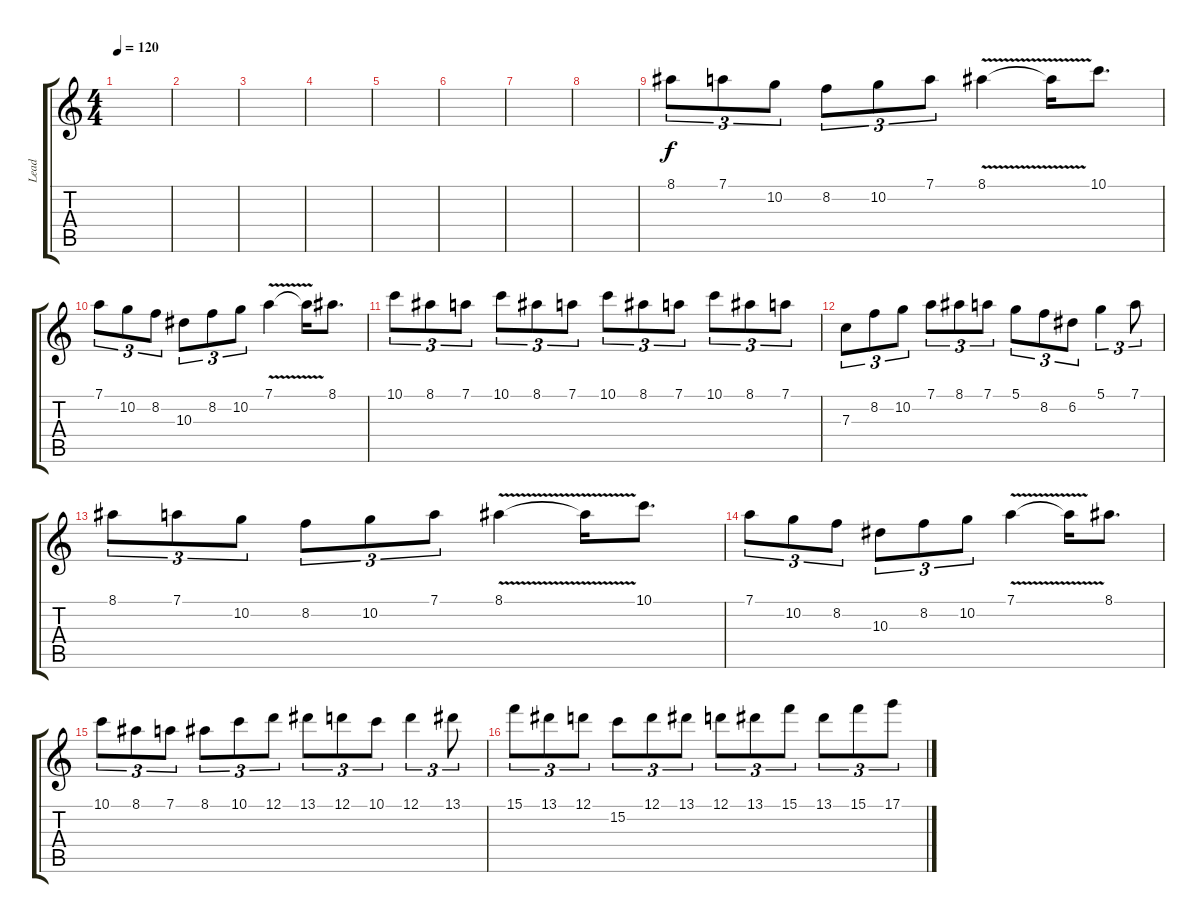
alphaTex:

\track ("Lead" "Lead") {instrument distortionguitar}
\staff {score tabs}
\tuning (D4 A3 F3 C3 G2 D2) {hide}
\ts (4 4)
\tempo 120
\clef g2
\ks c
|
|
|
|
|
|
|
|
8.1.8{tu (3 2)} 7.1.8{tu (3 2)} 10.2.8{tu (3 2)} 8.2.8{tu (3 2)} 10.2.8{tu (3 2)} 7.1.8{tu (3 2)} 8.1{v}.4 8.1{t}.16 10.1.8{d} |
7.1.8{tu (3 2)} 10.2.8{tu (3 2)} 8.2.8{tu (3 2)} 10.3.8{tu (3 2)} 8.2.8{tu (3 2)} 10.2.8{tu (3 2)} 7.1{v}.4 7.1{t}.16 8.1.8{d} |
10.1.8{tu (3 2)} 8.1.8{tu (3 2)} 7.1.8{tu (3 2)} 10.1.8{tu (3 2)} 8.1.8{tu (3 2)} 7.1.8{tu (3 2)} 10.1.8{tu (3 2)} 8.1.8{tu (3 2)} 7.1.8{tu (3 2)} 10.1.8{tu (3 2)} 8.1.8{tu (3 2)} 7.1.8{tu (3 2)} |
7.3.8{tu (3 2)} 8.2.8{tu (3 2)} 10.2.8{tu (3 2)} 7.1.8{tu (3 2)} 8.1.8{tu (3 2)} 7.1.8{tu (3 2)} 5.1.8{tu (3 2)} 8.2.8{tu (3 2)} 6.2.8{tu (3 2)} 5.1.4{tu (3 2)} 7.1.8{tu (3 2)} |
8.1.8{tu (3 2)} 7.1.8{tu (3 2)} 10.2.8{tu (3 2)} 8.2.8{tu (3 2)} 10.2.8{tu (3 2)} 7.1.8{tu (3 2)} 8.1{v}.4 8.1{t}.16 10.1.8{d} |
7.1.8{tu (3 2)} 10.2.8{tu (3 2)} 8.2.8{tu (3 2)} 10.3.8{tu (3 2)} 8.2.8{tu (3 2)} 10.2.8{tu (3 2)} 7.1{v}.4 7.1{t}.16 8.1.8{d} |
10.1.8{tu (3 2)} 8.1.8{tu (3 2)} 7.1.8{tu (3 2)} 8.1.8{tu (3 2)} 10.1.8{tu (3 2)} 12.1.8{tu (3 2)} 13.1.8{tu (3 2)} 12.1.8{tu (3 2)} 10.1.8{tu (3 2)} 12.1.4{tu (3 2)} 13.1.8{tu (3 2)} |
15.1.8{tu (3 2)} 13.1.8{tu (3 2)} 12.1.8{tu (3 2)} 15.2.8{tu (3 2)} 12.1.8{tu (3 2)} 13.1.8{tu (3 2)} 12.1.8{tu (3 2)} 13.1.8{tu (3 2)} 15.1.8{tu (3 2)} 13.1.8{tu (3 2)} 15.1.8{tu (3 2)} 17.1.8{tu (3 2)}
